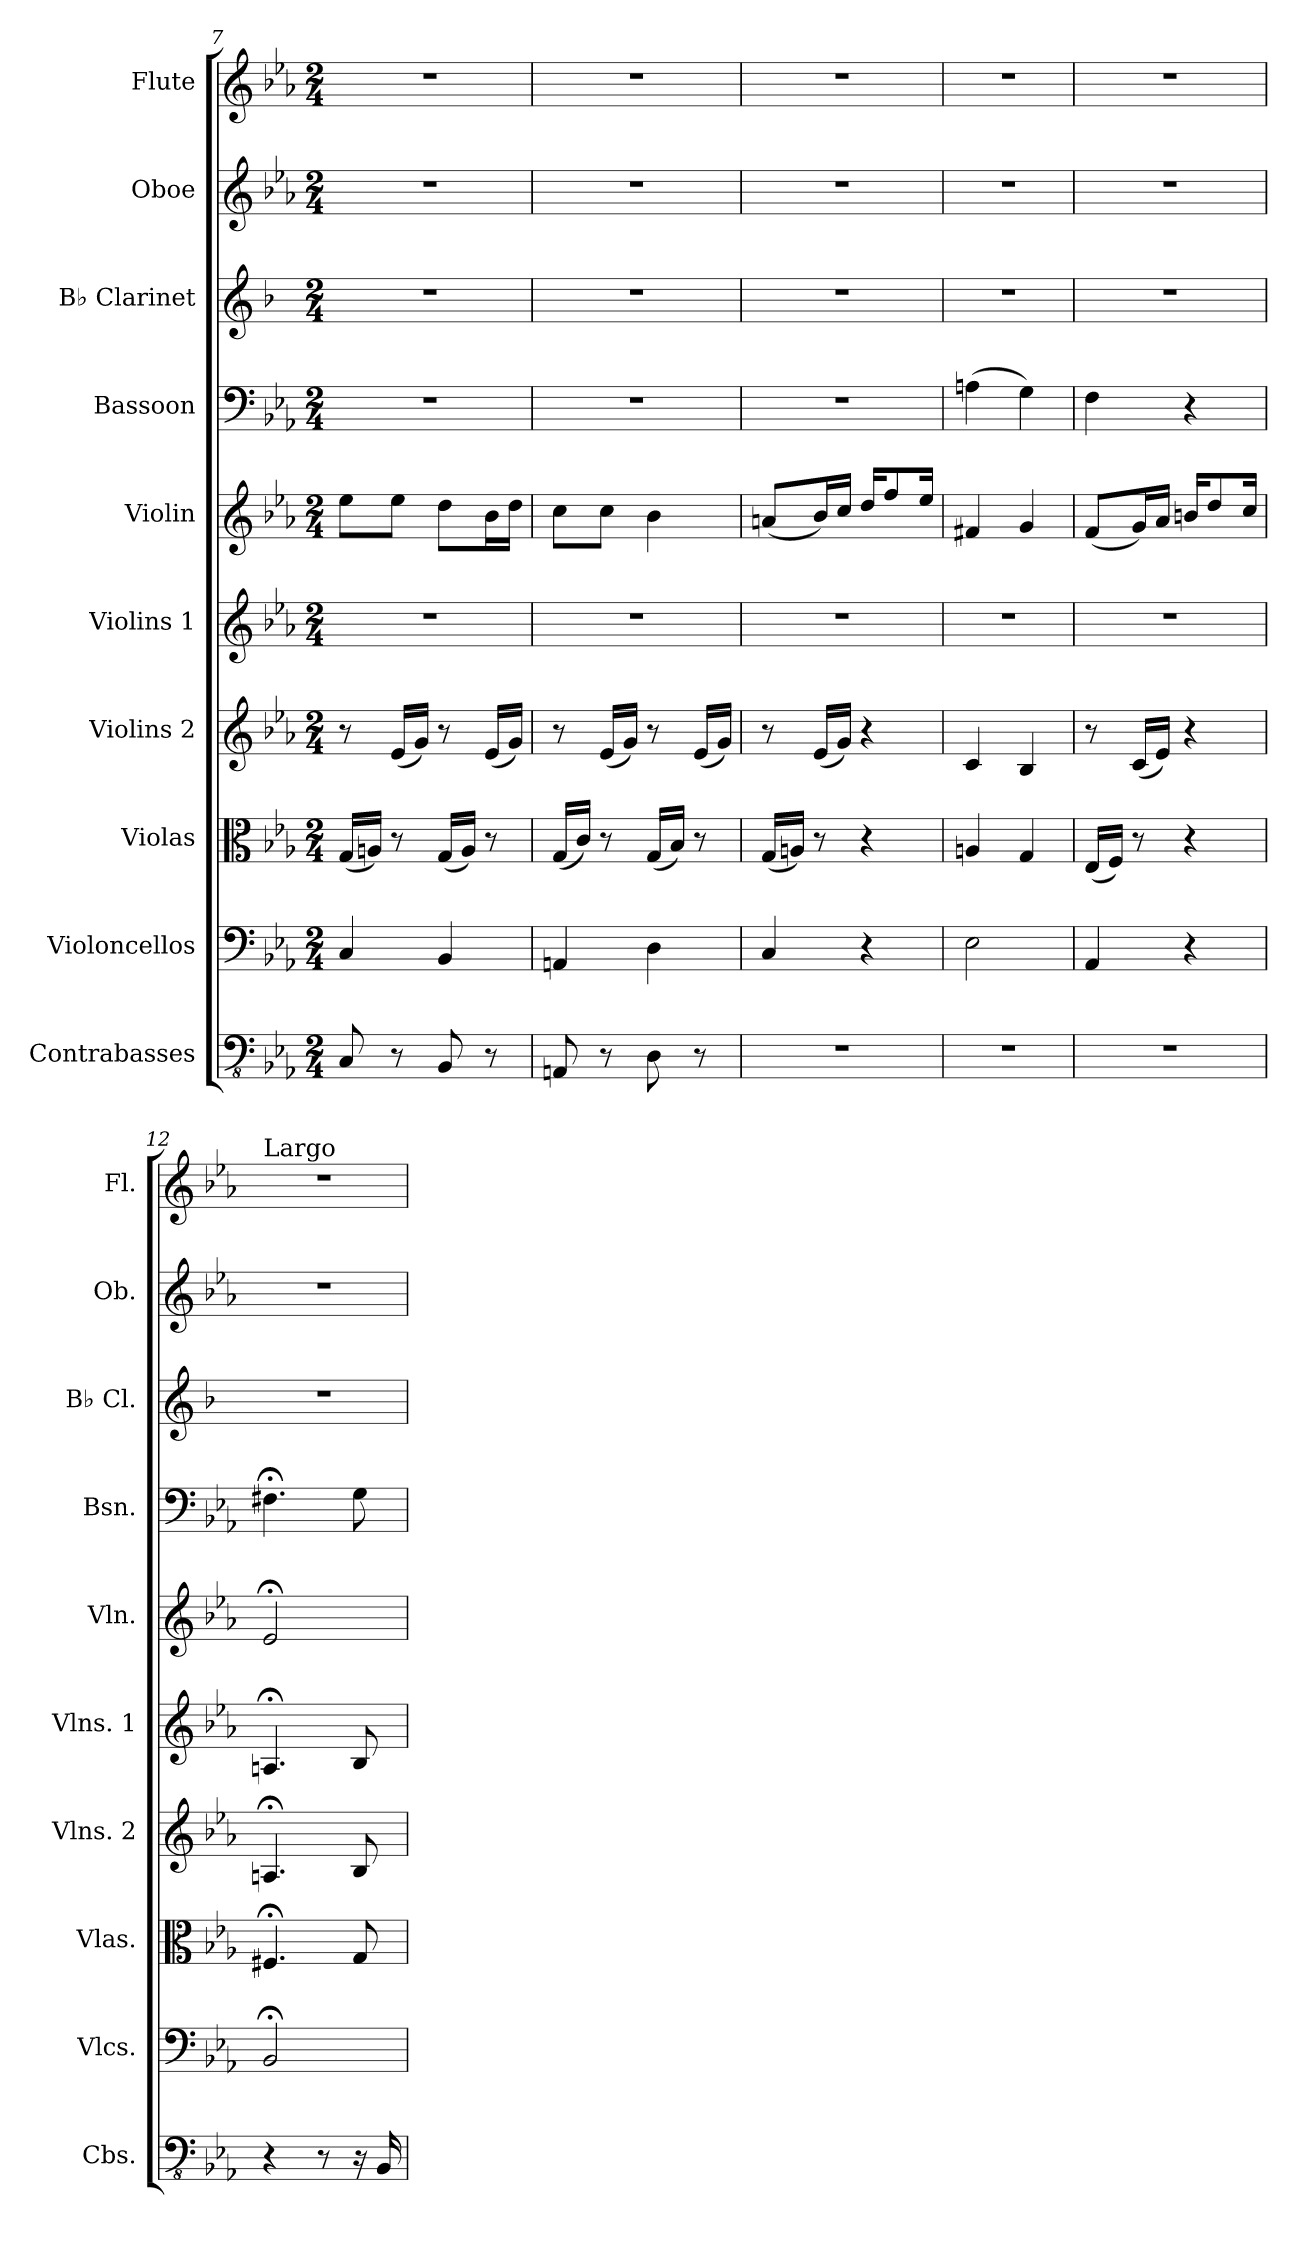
**kern	**kern	**kern	**kern	**kern	**kern	**kern	**kern	**kern	**kern
*part10	*part9	*part8	*part7	*part6	*part5	*part4	*part3	*part2	*part1
*staff10	*staff9	*staff8	*staff7	*staff6	*staff5	*staff4	*staff3	*staff2	*staff1
*I"Contrabasses	*I"Violoncellos	*I"Violas	*I"Violins 2	*I"Violins 1	*I"Violin	*I"Bassoon	*I"B♭ Clarinet	*I"Oboe	*I"Flute
*I'Cbs.	*I'Vlcs.	*I'Vlas.	*I'Vlns. 2	*I'Vlns. 1	*I'Vln.	*I'Bsn.	*I'B♭ Cl.	*I'Ob.	*I'Fl.
!!LO:PB:g=z
*clefFv4	*clefF4	*clefC3	*clefG2	*clefG2	*clefG2	*clefF4	*clefG2	*clefG2	*clefG2
*	*	*	*	*	*	*	*ITrd1c2	*	*
*k[b-e-a-]	*k[b-e-a-]	*k[b-e-a-]	*k[b-e-a-]	*k[b-e-a-]	*k[b-e-a-]	*k[b-e-a-]	*k[b-e-a-]	*k[b-e-a-]	*k[b-e-a-]
*E-:	*E-:	*E-:	*E-:	*E-:	*E-:	*E-:	*E-:	*E-:	*E-:
*M2/4	*M2/4	*M2/4	*M2/4	*M2/4	*M2/4	*M2/4	*M2/4	*M2/4	*M2/4
=7	=7	=7	=7	=7	=7	=7	=7	=7	=7
8CC/	4C/	(16G/LL	8r	2r	8ee-\L	2r	2r	2r	2r
.	.	16An/JJ)	.	.	.	.	.	.	.
8r	.	8r	(16e-/LL	.	8ee-\J	.	.	.	.
.	.	.	16g/JJ)	.	.	.	.	.	.
8BBB-/	4BB-/	(16G/LL	8r	.	8dd\L	.	.	.	.
.	.	16A/JJ)	.	.	.	.	.	.	.
8r	.	8r	(16e-/LL	.	16b-\L	.	.	.	.
.	.	.	16g/JJ)	.	16dd\JJ	.	.	.	.
=8	=8	=8	=8	=8	=8	=8	=8	=8	=8
8AAAn/	4AAn/	(16G/LL	8r	2r	8cc\L	2r	2r	2r	2r
.	.	16c/JJ)	.	.	.	.	.	.	.
8r	.	8r	(16e-/LL	.	8cc\J	.	.	.	.
.	.	.	16g/JJ)	.	.	.	.	.	.
8DD\	4D\	(16G/LL	8r	.	4b-\	.	.	.	.
.	.	16B-/JJ)	.	.	.	.	.	.	.
8r	.	8r	(16e-/LL	.	.	.	.	.	.
.	.	.	16g/JJ)	.	.	.	.	.	.
=9	=9	=9	=9	=9	=9	=9	=9	=9	=9
2r	4C/	(16G/LL	8r	2r	(8an/L	2r	2r	2r	2r
.	.	16An/JJ)	.	.	.	.	.	.	.
.	.	8r	(16e-/LL	.	16b-/L)	.	.	.	.
.	.	.	16g/JJ)	.	16cc/JJ	.	.	.	.
.	4r	4r	4r	.	16dd/KL	.	.	.	.
.	.	.	.	.	8ff/	.	.	.	.
.	.	.	.	.	16ee-/Jk	.	.	.	.
=10	=10	=10	=10	=10	=10	=10	=10	=10	=10
2r	2E-\	4An/	4c/	2r	4f#X/	(4An\	2r	2r	2r
.	.	4G/	4B-/	.	4g/	4G\)	.	.	.
=11	=11	=11	=11	=11	=11	=11	=11	=11	=11
2r	4AA-/	(16E-/LL	8r	2r	(8f/L	4F\	2r	2r	2r
.	.	16F/JJ)	.	.	.	.	.	.	.
.	.	8r	(16c/LL	.	16g/L)	.	.	.	.
.	.	.	16e-/JJ)	.	16a-/JJ	.	.	.	.
.	4r	4r	4r	.	16bn/KL	4r	.	.	.
.	.	.	.	.	8dd/	.	.	.	.
.	.	.	.	.	16cc/Jk	.	.	.	.
=12	=12	=12	=12	=12	=12	=12	=12	=12	=12
!	!	!	!	!	!	!	!	!	!LO:TX:a:t=Largo
4r	2BB-;</	4.F#X;</	4.An;</	4.An;</	2e-;</	4.F#X;<\	2r	2r	2r
8r	.	.	.	.	.	.	.	.	.
16r	.	8G/	8B-/	8B-/	.	8G\	.	.	.
16BBB-/	.	.	.	.	.	.	.	.	.
=	=	=	=	=	=	=	=	=	=
*-	*-	*-	*-	*-	*-	*-	*-	*-	*-
